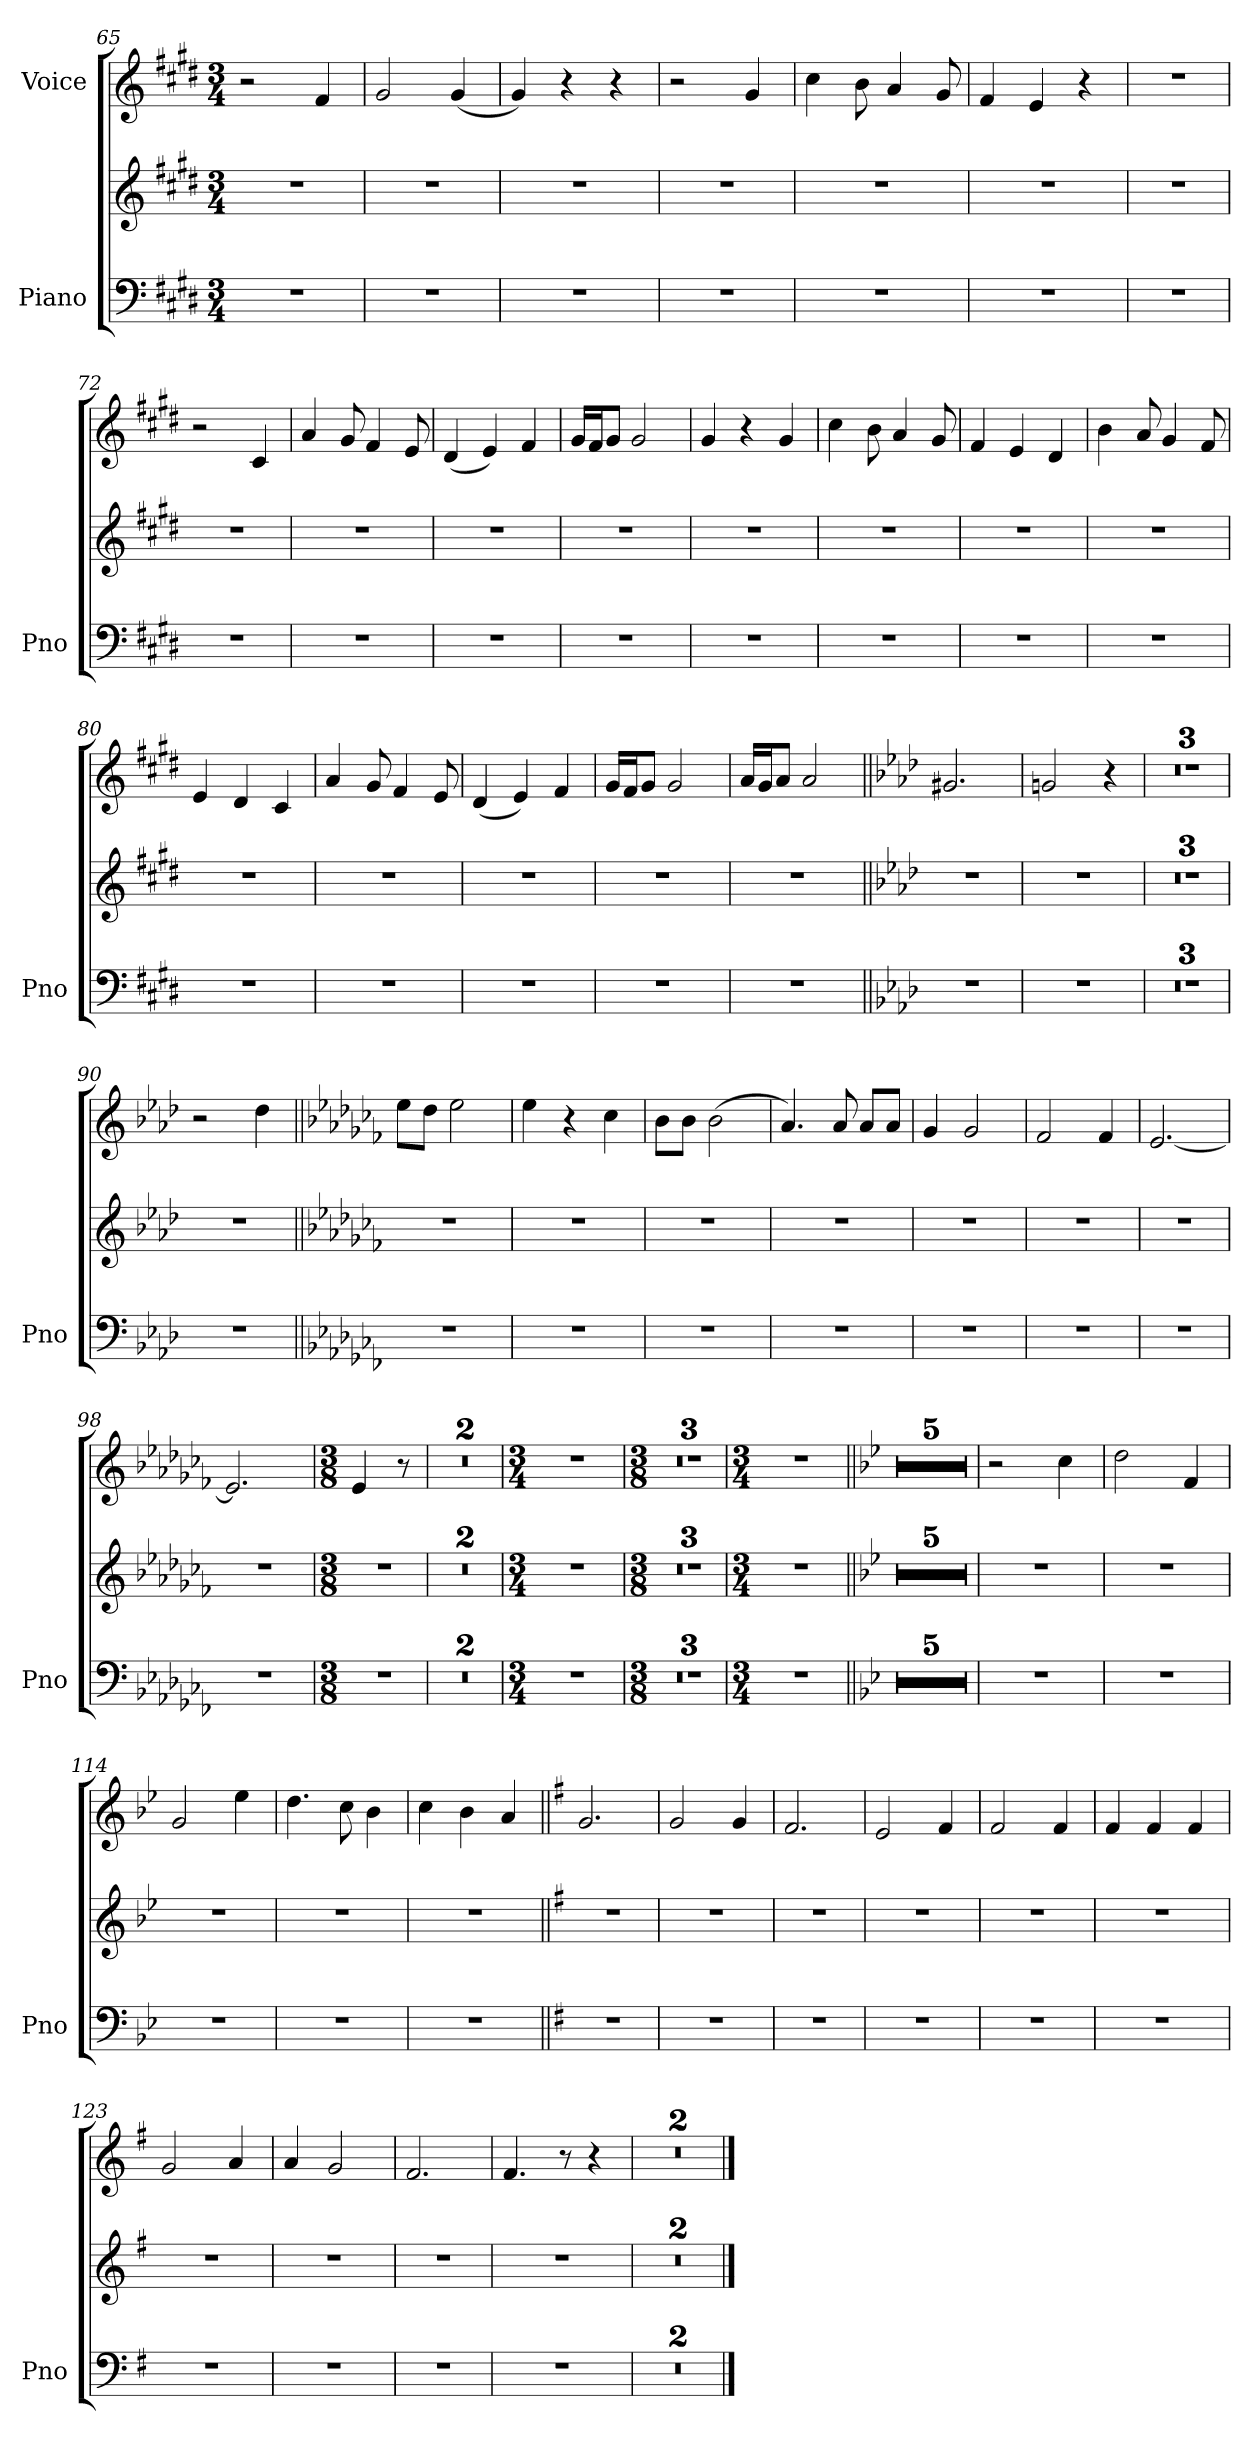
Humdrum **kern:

**kern	**kern	**kern
*part2	*part2	*part1
*staff3	*staff2	*staff1
*I"Piano	*	*I"Voice
*I'Pno	*	*
*clefF4	*clefG2	*clefG2
*k[f#c#g#d#]	*k[f#c#g#d#]	*k[f#c#g#d#]
*M3/4	*M3/4	*M3/4
=65	=65	=65
2.r	2.r	2r
.	.	4f#/
=66	=66	=66
2.r	2.r	2g#/
.	.	(4g#/
!!LO:LB:g=z
=67	=67	=67
2.r	2.r	4g#/)
.	.	4r
.	.	4r
=68	=68	=68
2.r	2.r	2r
.	.	4g#/
=69	=69	=69
2.r	2.r	4cc#\
.	.	8b\
.	.	4a/
.	.	8g#/
=70	=70	=70
2.r	2.r	4f#/
.	.	4e/
.	.	4r
=71	=71	=71
2.r	2.r	2.r
=72	=72	=72
2.r	2.r	2r
.	.	4c#/
=73	=73	=73
2.r	2.r	4a/
.	.	8g#/
.	.	4f#/
.	.	8e/
=74	=74	=74
2.r	2.r	(4d#/
.	.	4e/)
.	.	4f#/
!!LO:LB:g=z
=75	=75	=75
2.r	2.r	16g#/LL
.	.	16f#/J
.	.	8g#/J
.	.	2g#/
=76	=76	=76
2.r	2.r	4g#/
.	.	4r
.	.	4g#/
=77	=77	=77
2.r	2.r	4cc#\
.	.	8b\
.	.	4a/
.	.	8g#/
=78	=78	=78
2.r	2.r	4f#/
.	.	4e/
.	.	4d#/
=79	=79	=79
2.r	2.r	4b\
.	.	8a/
.	.	4g#/
.	.	8f#/
=80	=80	=80
2.r	2.r	4e/
.	.	4d#/
.	.	4c#/
!!LO:LB:g=z
=81	=81	=81
2.r	2.r	4a/
.	.	8g#/
.	.	4f#/
.	.	8e/
=82	=82	=82
2.r	2.r	(4d#/
.	.	4e/)
.	.	4f#/
=83	=83	=83
2.r	2.r	16g#/LL
.	.	16f#/J
.	.	8g#/J
.	.	2g#/
=84	=84	=84
2.r	2.r	16a/LL
.	.	16g#/J
.	.	8a/J
.	.	2a/
=85||	=85||	=85||
*k[b-e-a-d-]	*k[b-e-a-d-]	*k[b-e-a-d-]
2.r	2.r	2.g#X/
!!LO:PB:g=z
=86	=86	=86
2.r	2.r	2gn/
.	.	4r
=87	=87	=87
2.r	2.r	2.r
=88	=88	=88
2.r	2.r	2.r
=89	=89	=89
2.r	2.r	2.r
=90	=90	=90
2.r	2.r	2r
.	.	4dd-\
=91||	=91||	=91||
*k[b-e-a-d-g-c-f-]	*k[b-e-a-d-g-c-f-]	*k[b-e-a-d-g-c-f-]
2.r	2.r	8ee-\L
.	.	8dd-\J
.	.	2ee-\
!!LO:LB:g=z
=92	=92	=92
2.r	2.r	4ee-\
.	.	4r
.	.	4cc-\
=93	=93	=93
2.r	2.r	8b-\L
.	.	8b-\J
.	.	(2b-\
=94	=94	=94
2.r	2.r	4.a-/)
.	.	8a-/
.	.	8a-/L
.	.	8a-/J
=95	=95	=95
2.r	2.r	4g-/
.	.	2g-/
=96	=96	=96
2.r	2.r	2f-/
.	.	4f-/
=97	=97	=97
2.r	2.r	[2.e-/
=98	=98	=98
2.r	2.r	2.e-/]
!!LO:LB:g=z
=99	=99	=99
*M3/8	*M3/8	*M3/8
4.r	4.r	4e-/
.	.	8r
=100	=100	=100
4.r	4.r	4.r
=101	=101	=101
4.r	4.r	4.r
=102	=102	=102
*M3/4	*M3/4	*M3/4
2.r	2.r	2.r
=103	=103	=103
*M3/8	*M3/8	*M3/8
4.r	4.r	4.r
=104	=104	=104
4.r	4.r	4.r
=105	=105	=105
4.r	4.r	4.r
=106	=106	=106
*M3/4	*M3/4	*M3/4
2.r	2.r	2.r
=107||	=107||	=107||
*k[b-e-]	*k[b-e-]	*k[b-e-]
2.r	2.r	2.r
=108	=108	=108
2.r	2.r	2.r
=109	=109	=109
2.r	2.r	2.r
=110	=110	=110
2.r	2.r	2.r
=111	=111	=111
2.r	2.r	2.r
=112	=112	=112
2.r	2.r	2r
.	.	4cc\
!!LO:LB:g=z
=113	=113	=113
2.r	2.r	2dd\
.	.	4f/
=114	=114	=114
2.r	2.r	2g/
.	.	4ee-\
=115	=115	=115
2.r	2.r	4.dd\
.	.	8cc\
.	.	4b-\
=116	=116	=116
2.r	2.r	4cc\
.	.	4b-\
.	.	4a/
=117||	=117||	=117||
*k[f#]	*k[f#]	*k[f#]
2.r	2.r	2.g/
=118	=118	=118
2.r	2.r	2g/
.	.	4g/
=119	=119	=119
2.r	2.r	2.f#/
!!LO:PB:g=z
=120	=120	=120
2.r	2.r	2e/
.	.	4f#/
=121	=121	=121
2.r	2.r	2f#/
.	.	4f#/
=122	=122	=122
2.r	2.r	4f#/
.	.	4f#/
.	.	4f#/
=123	=123	=123
2.r	2.r	2g/
.	.	4a/
=124	=124	=124
2.r	2.r	4a/
.	.	2g/
=125	=125	=125
2.r	2.r	2.f#/
=126	=126	=126
2.r	2.r	4.f#/
.	.	8r
.	.	4r
=127	=127	=127
2.r	2.r	2.r
=128	=128	=128
2.r	2.r	2.r
==	==	==
*-	*-	*-
